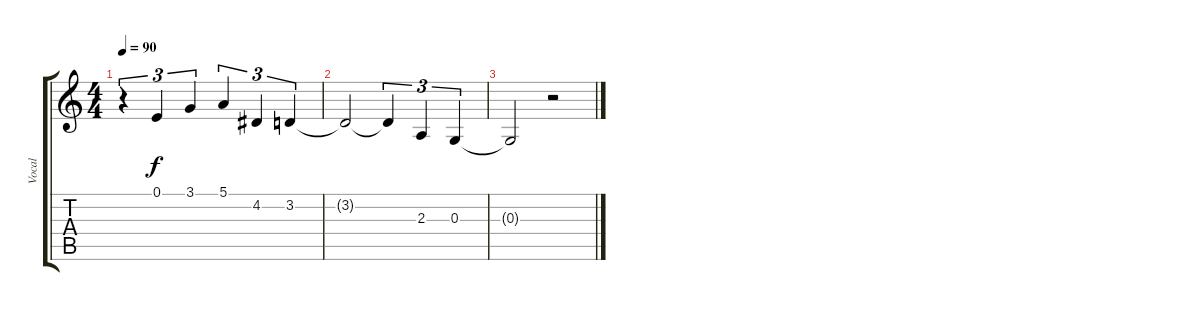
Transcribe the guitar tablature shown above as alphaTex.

\track ("Vocal" "Vocal") {instrument acousticgrandpiano}
\staff {score tabs}
\tuning (E4 B3 G3 D3 A2 E2) {hide}
\ts (4 4)
\tempo 90
\clef g2
\ks c
r.4{tu (3 2) dy f} 0.1.4{tu (3 2)} 3.1.4{tu (3 2)} 5.1.4{tu (3 2)} 4.2.4{tu (3 2)} 3.2.4{tu (3 2)} |
3.2{t}.2 3.2{t}.4{tu (3 2)} 2.3.4{tu (3 2)} 0.3.4{tu (3 2)} |
0.3{t}.2 r.2
